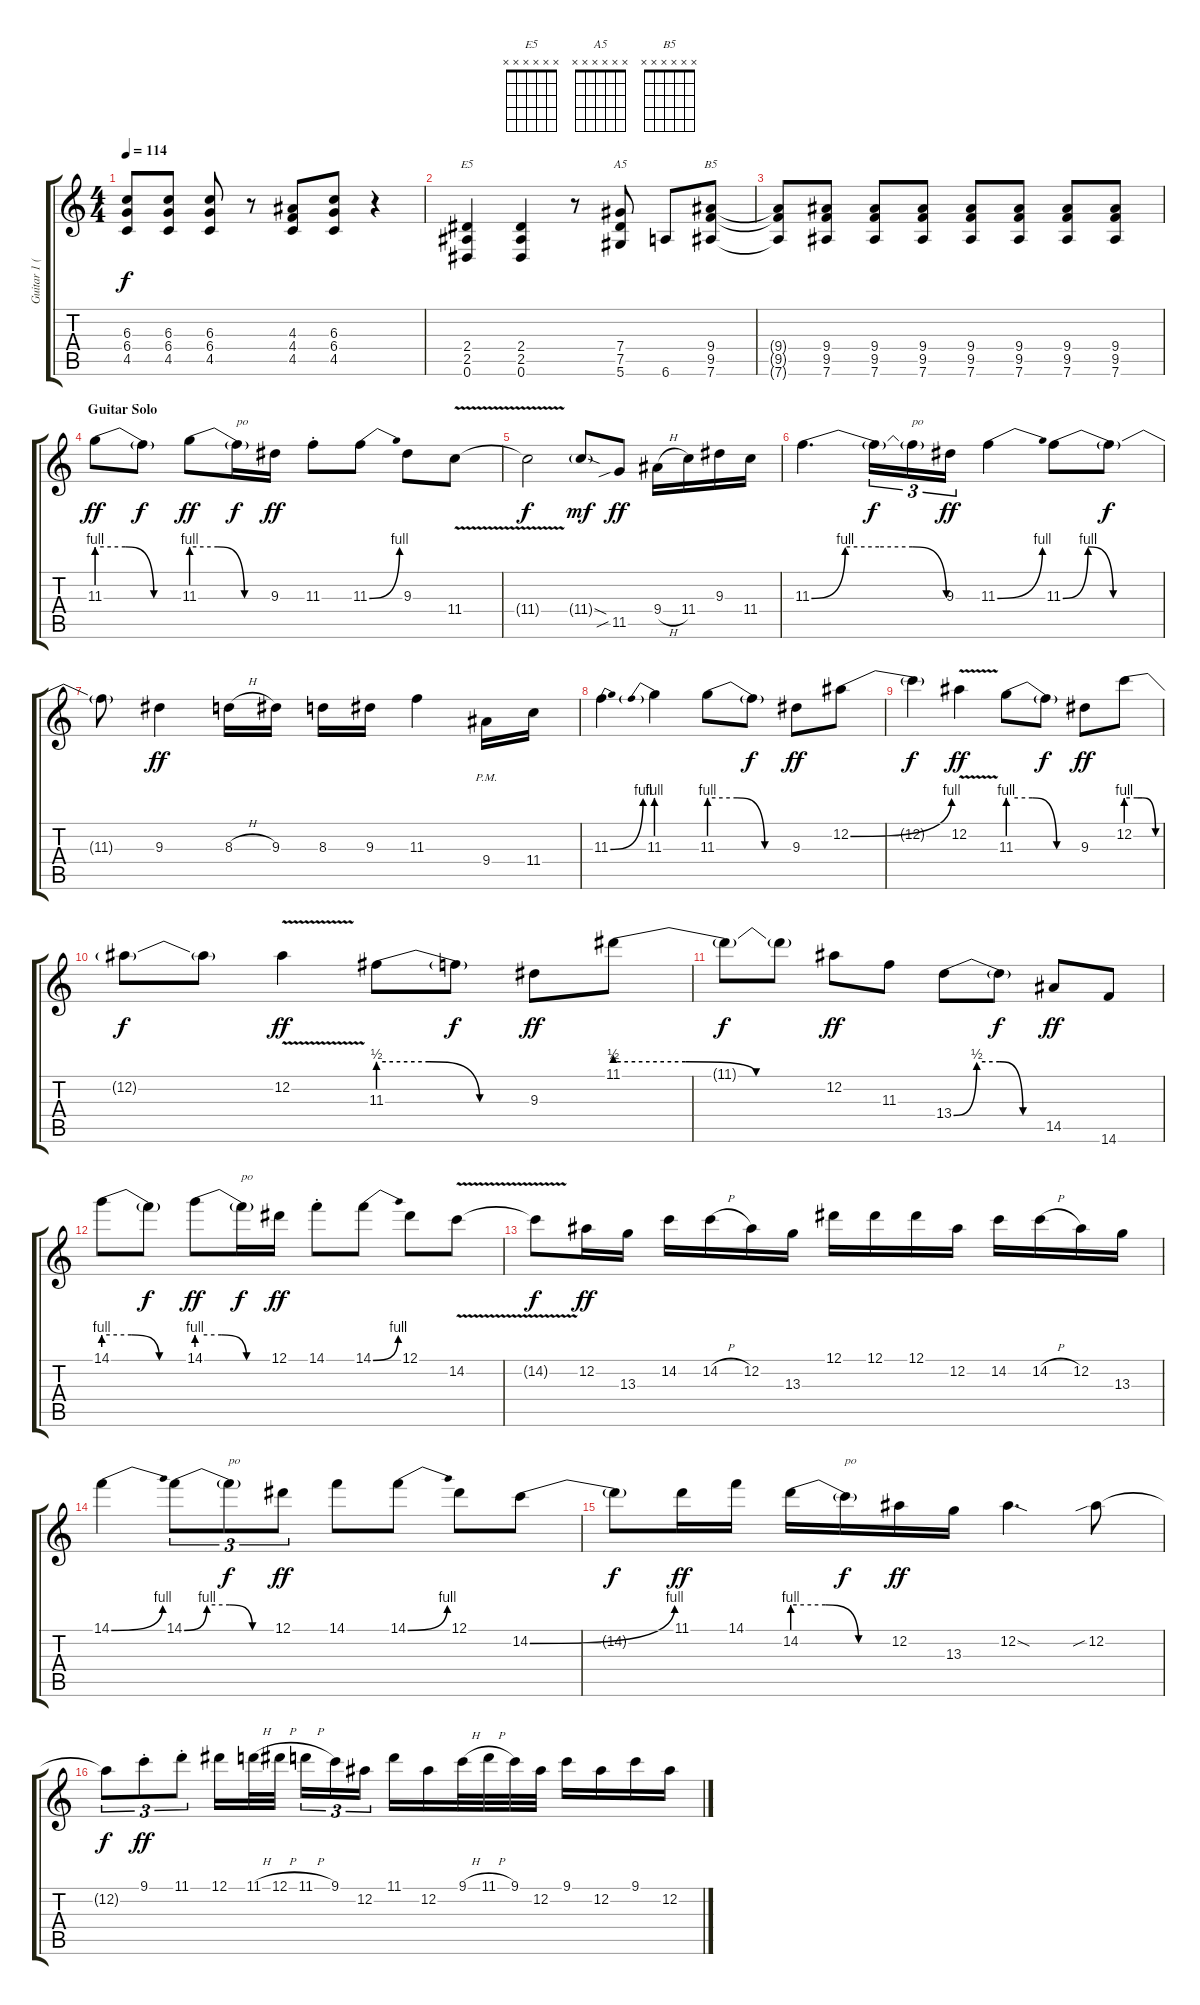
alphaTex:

\track ("Guitar 1 (Slash)" "Guitar 1 (") {instrument overdrivenguitar}
\staff {score tabs}
\tuning (Eb4 Bb3 Gb3 Db3 Ab2 Eb2) {hide}
\chord ("E5" x x x x x x)
\chord ("A5" x x x x x x)
\chord ("B5" x x x x x x)
\ts (4 4)
\tempo 114
\clef g2
\ks c
(6.3{t} 6.4{t} 4.5{t}).8{dy f} (6.3 6.4 4.5).8 (6.3 6.4 4.5).8 r.8 (4.3 4.4 4.5).8 (6.3 6.4 4.5).8 r.4 |
(2.4 2.5 0.6).4{ch "E5"} (2.4 2.5 0.6).4 r.8 (7.4 7.5 5.6).8{ch "A5"} 6.6.8 (9.4 9.5 7.6).8{ch "B5"} |
(9.4{t} 9.5{t} 7.6{t}).8 (9.4 9.5 7.6).8 (9.4 9.5 7.6).8 (9.4 9.5 7.6).8 (9.4 9.5 7.6).8 (9.4 9.5 7.6).8 (9.4 9.5 7.6).8 (9.4 9.5 7.6).8 |
\section ("" "Guitar Solo")
11.3{be (custom 0 4 20 4 40 0 60 0)}.8{dy ff} 11.3{t}.8{dy f} 11.3{be (custom 0 4 20 4 40 0 60 0)}.8{dy ff} 11.3{t}.16{txt "po" dy f} 9.3.16{dy ff} 11.3{st}.8 11.3{be (bend 0 0 60 4)}.8 9.3.8 11.4{v}.8 |
11.4{t}.2{dy f} 11.4{sod g}.8{dy mf} 11.5{sib}.8{dy ff} 9.4{h}.16 11.4.16 9.3.16 11.4.16 |
11.3{be (custom 0 0 15 4 30 4 45 4 60 0)}.4{d} 11.3{t}.16{tu (3 2) dy f} 11.3{t}.16{tu (3 2) txt "po"} 9.3.16{tu (3 2) dy ff} 11.3{be (bend 0 0 60 4)}.4 11.3{be (custom 0 0 15 4 30 0 35 0 45 0 60 0)}.8 11.3{t}.8{dy f} |
11.3{t}.8 9.3.4{dy ff} 8.3{h}.16 9.3.16 8.3.16 9.3.16 11.3.4 9.4{pm}.16 11.4.16 |
11.3{be (bend 0 0 60 4)}.4 11.3{be (prebend 0 4 60 4)}.4 11.3{be (custom 0 4 20 4 40 0 60 0)}.8 11.3{t}.8{dy f} 9.3.8{dy ff} 12.2{be (bend 0 0 60 4)}.8 |
12.2{t}.4{dy f} 12.2{v}.4{dy ff} 11.3{be (custom 0 4 20 4 40 0 60 0)}.8 11.3{t}.8{dy f} 9.3.8{dy ff} 12.2{be (custom 0 4 20 4 30 4 53 0 60 0)}.8 |
12.2{t}.8{dy f} 12.2{t}.8 12.2{v}.4{dy ff} 11.3{be (custom 0 2 20 2 40 0 60 0)}.8 11.3{t}.8{dy f} 9.3.8{dy ff} 11.1{be (custom 0 2 20 2 40 0 60 0)}.8 |
11.1{t}.8{dy f} 11.1{t}.8 12.2.8{dy ff} 11.3.8 13.4{be (custom 0 0 15 2 30 2 45 0 60 0)}.8 13.4{t}.8{dy f} 14.5.8{dy ff} 14.6.8 |
14.1{be (custom 0 4 20 4 40 0 60 0)}.8 14.1{t}.8{dy f} 14.1{be (custom 0 4 20 4 40 0 60 0)}.8{dy ff} 14.1{t}.16{txt "po" dy f} 12.1.16{dy ff} 14.1{st}.8 14.1{be (bend 0 0 60 4)}.8 12.1.8 14.2{v}.8 |
14.2{t}.8{dy f} 12.2.16{dy ff} 13.3.16 14.2.16 14.2{h}.16 12.2.16 13.3.16 12.1.16 12.1.16 12.1.16 12.2.16 14.2.16 14.2{h}.16 12.2.16 13.3.16 |
14.1{be (bend 0 0 60 4)}.4 14.1{be (custom 0 0 15 4 30 4 45 0 60 0)}.8{tu (3 2)} 14.1{t}.8{tu (3 2) txt "po" dy f} 12.1.8{tu (3 2) dy ff} 14.1.8 14.1{be (bend 0 0 60 4)}.8 12.1.8 14.2{be (bend 0 0 60 4)}.8 |
14.2{t}.8{dy f} 11.1.16{dy ff} 14.1.16 14.2{be (custom 0 4 20 4 40 0 60 0)}.16 14.2{t}.16{txt "po" dy f} 12.2.16{dy ff} 13.3.16 12.2{sod}.4{d} 12.2{sib}.8 |
12.2{t}.8{tu (3 2) dy f} 9.1{st}.8{tu (3 2) dy ff} 11.1{st}.8{tu (3 2)} 12.1.16 11.1{h}.32 12.1{h}.32{beam splitsecondary} 11.1{h}.16{tu (3 2)} 9.1.16{tu (3 2)} 12.2.16{tu (3 2)} 11.1.16 12.2.16 9.1{h}.32 11.1{h}.32 9.1.32 12.2.32 9.1.16 12.2.16 9.1.16 12.2.16
